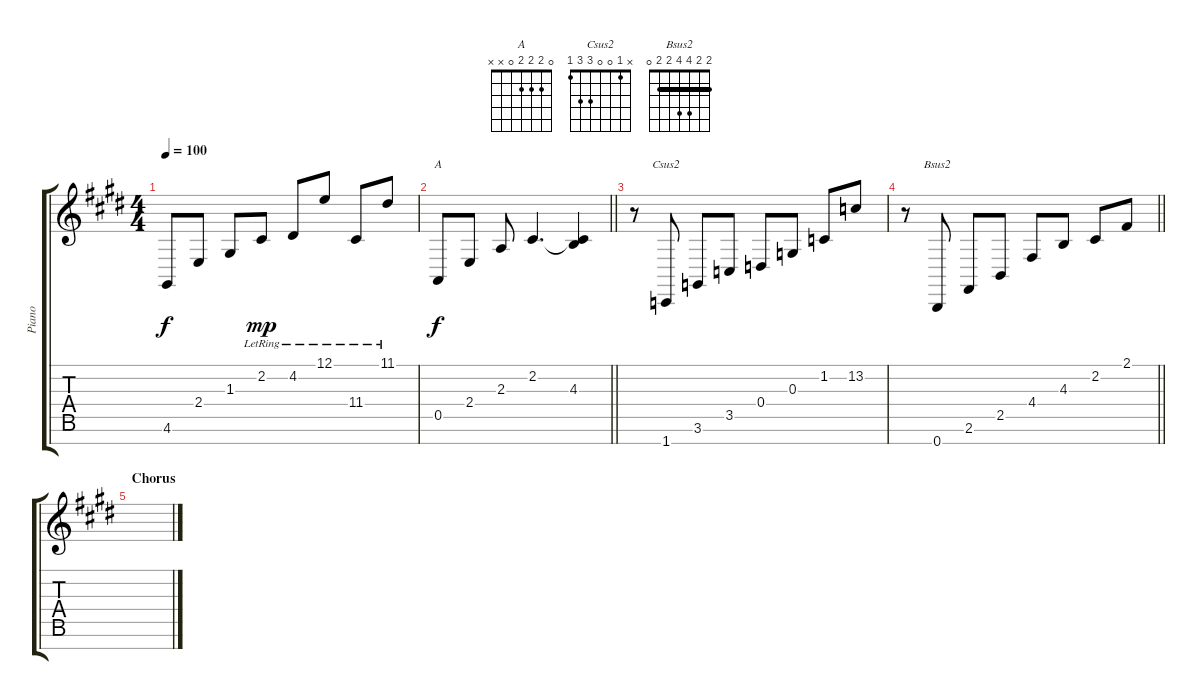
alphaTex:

\track ("Piano" "Piano") {instrument brightacousticpiano}
\staff {score tabs}
\tuning (E4 B3 G3 D3 A2 E2 B1) {hide}
\chord ("A" 0 2 2 2 0 x x)
\chord ("Csus2" x 1 0 0 3 3 1)
\chord ("Bsus2" 2 2 4 4 2 2 0) {barre 2}
\ts (4 4)
\tempo 100
\clef g2
\ks e
4.6.8{dy f} 2.4.8 1.3.8 2.2{lr}.8{dy mp} 4.2{lr}.8 12.1{lr}.8 11.4{lr}.8 11.1{lr}.8 |
\barLineRight lightlight
0.5.8{ch "A" dy f} 2.4.8 2.3.8 2.2.4{d} (2.2{t} 4.3).4 |
r.8{volume 8} 1.7.8{ch "Csus2"} 3.6.8 3.5.8 0.4.8 0.3.8 1.2.8 13.2.8 |
\barLineRight lightlight
r.8 0.7.8{ch "Bsus2"} 2.6.8 2.5.8 4.4.8 4.3.8 2.2.8 2.1.8 |
\section ("" "Chorus")
